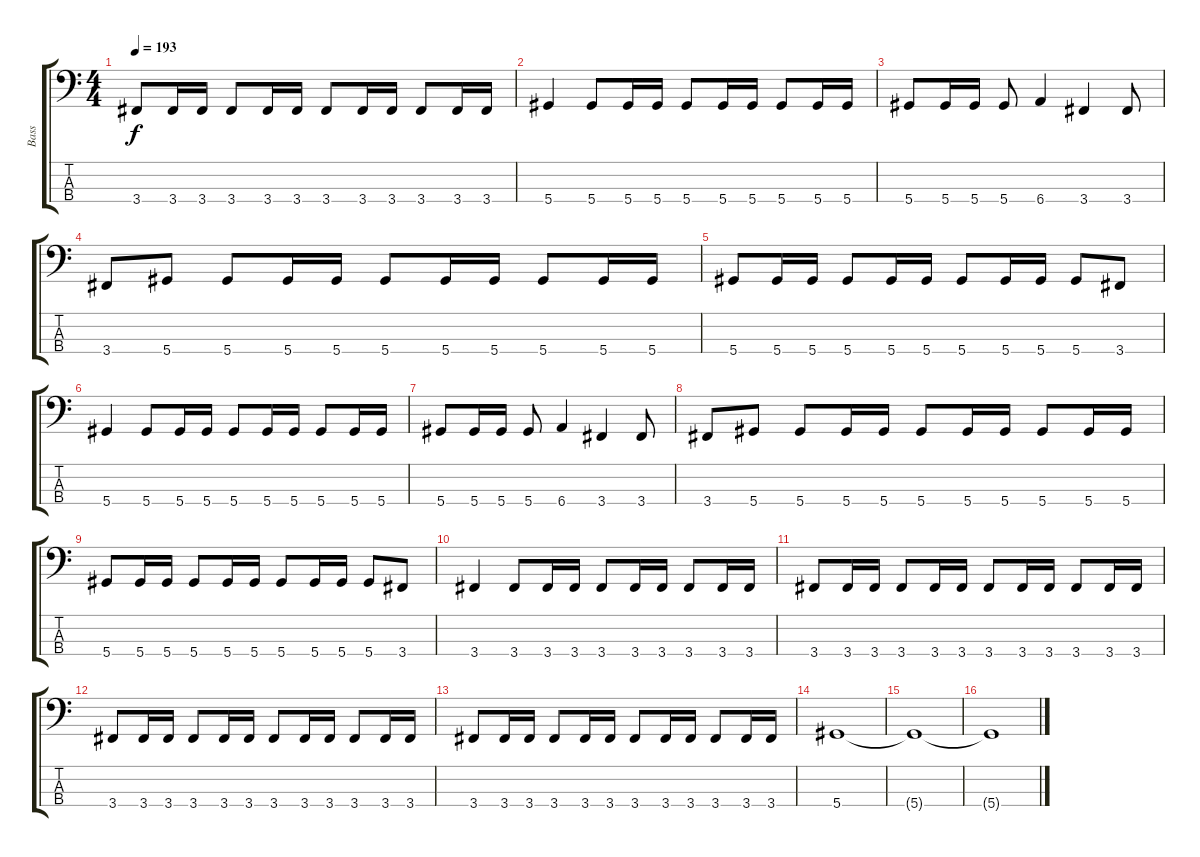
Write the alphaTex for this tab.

\track ("Bass" "Bass") {instrument electricbassfinger}
\staff {score tabs}
\tuning (Gb2 Db2 Ab1 Eb1) {hide}
\ts (4 4)
\tempo 193
\clef f4
\ks c
3.4.8{dy f} 3.4.16 3.4.16 3.4.8 3.4.16 3.4.16 3.4.8 3.4.16 3.4.16 3.4.8 3.4.16 3.4.16 |
5.4.4 5.4.8 5.4.16 5.4.16 5.4.8 5.4.16 5.4.16 5.4.8 5.4.16 5.4.16 |
5.4.8 5.4.16 5.4.16 5.4.8 6.4.4 3.4.4 3.4.8 |
3.4.8 5.4.8 5.4.8 5.4.16 5.4.16 5.4.8 5.4.16 5.4.16 5.4.8 5.4.16 5.4.16 |
5.4.8 5.4.16 5.4.16 5.4.8 5.4.16 5.4.16 5.4.8 5.4.16 5.4.16 5.4.8 3.4.8 |
5.4.4 5.4.8 5.4.16 5.4.16 5.4.8 5.4.16 5.4.16 5.4.8 5.4.16 5.4.16 |
5.4.8 5.4.16 5.4.16 5.4.8 6.4.4 3.4.4 3.4.8 |
3.4.8 5.4.8 5.4.8 5.4.16 5.4.16 5.4.8 5.4.16 5.4.16 5.4.8 5.4.16 5.4.16 |
5.4.8 5.4.16 5.4.16 5.4.8 5.4.16 5.4.16 5.4.8 5.4.16 5.4.16 5.4.8 3.4.8 |
3.4.4 3.4.8 3.4.16 3.4.16 3.4.8 3.4.16 3.4.16 3.4.8 3.4.16 3.4.16 |
3.4.8 3.4.16 3.4.16 3.4.8 3.4.16 3.4.16 3.4.8 3.4.16 3.4.16 3.4.8 3.4.16 3.4.16 |
3.4.8 3.4.16 3.4.16 3.4.8 3.4.16 3.4.16 3.4.8 3.4.16 3.4.16 3.4.8 3.4.16 3.4.16 |
3.4.8 3.4.16 3.4.16 3.4.8 3.4.16 3.4.16 3.4.8 3.4.16 3.4.16 3.4.8 3.4.16 3.4.16 |
5.4.1 |
5.4{t}.1{volume 2} |
5.4{t}.1
